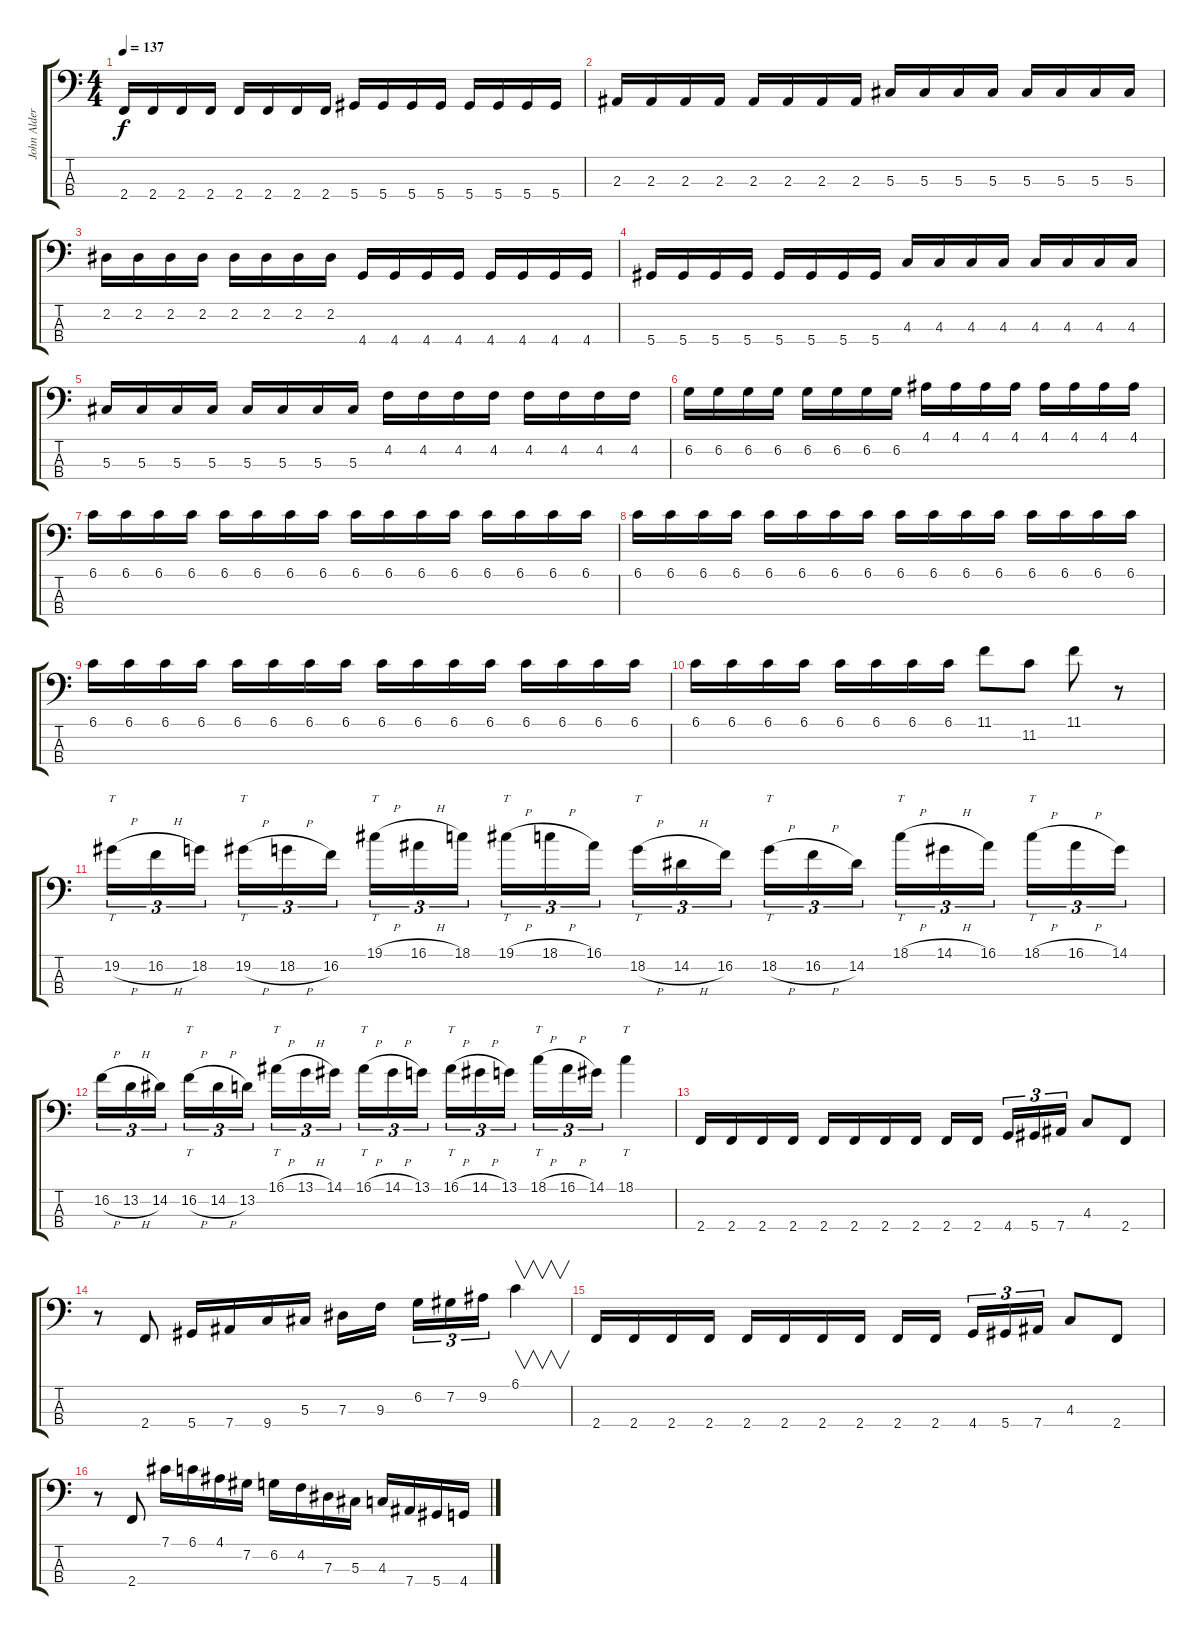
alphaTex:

\track ("John Alderete" "John Alder") {instrument electricbassfinger}
\staff {score tabs}
\tuning (Gb2 Db2 Ab1 Eb1) {hide}
\ts (4 4)
\tempo 137
\clef f4
\ks c
2.4.16{dy f} 2.4.16 2.4.16 2.4.16 2.4.16 2.4.16 2.4.16 2.4.16 5.4.16 5.4.16 5.4.16 5.4.16 5.4.16 5.4.16 5.4.16 5.4.16 |
2.3.16 2.3.16 2.3.16 2.3.16 2.3.16 2.3.16 2.3.16 2.3.16 5.3.16 5.3.16 5.3.16 5.3.16 5.3.16 5.3.16 5.3.16 5.3.16 |
2.2.16 2.2.16 2.2.16 2.2.16 2.2.16 2.2.16 2.2.16 2.2.16 4.4.16 4.4.16 4.4.16 4.4.16 4.4.16 4.4.16 4.4.16 4.4.16 |
5.4.16 5.4.16 5.4.16 5.4.16 5.4.16 5.4.16 5.4.16 5.4.16 4.3.16 4.3.16 4.3.16 4.3.16 4.3.16 4.3.16 4.3.16 4.3.16 |
5.3.16 5.3.16 5.3.16 5.3.16 5.3.16 5.3.16 5.3.16 5.3.16 4.2.16 4.2.16 4.2.16 4.2.16 4.2.16 4.2.16 4.2.16 4.2.16 |
6.2.16 6.2.16 6.2.16 6.2.16 6.2.16 6.2.16 6.2.16 6.2.16 4.1.16 4.1.16 4.1.16 4.1.16 4.1.16 4.1.16 4.1.16 4.1.16 |
6.1.16 6.1.16 6.1.16 6.1.16 6.1.16 6.1.16 6.1.16 6.1.16 6.1.16 6.1.16 6.1.16 6.1.16 6.1.16 6.1.16 6.1.16 6.1.16 |
6.1.16 6.1.16 6.1.16 6.1.16 6.1.16 6.1.16 6.1.16 6.1.16 6.1.16 6.1.16 6.1.16 6.1.16 6.1.16 6.1.16 6.1.16 6.1.16 |
6.1.16 6.1.16 6.1.16 6.1.16 6.1.16 6.1.16 6.1.16 6.1.16 6.1.16 6.1.16 6.1.16 6.1.16 6.1.16 6.1.16 6.1.16 6.1.16 |
6.1.16 6.1.16 6.1.16 6.1.16 6.1.16 6.1.16 6.1.16 6.1.16 11.1.8 11.2.8 11.1.8 r.8 |
19.2{h}.16{tt tu (3 2)} 16.2{h}.16{tu (3 2)} 18.2.16{tu (3 2)} 19.2{h}.16{tt tu (3 2)} 18.2{h}.16{tu (3 2)} 16.2.16{tu (3 2)} 19.1{h}.16{tt tu (3 2)} 16.1{h}.16{tu (3 2)} 18.1.16{tu (3 2)} 19.1{h}.16{tt tu (3 2)} 18.1{h}.16{tu (3 2)} 16.1.16{tu (3 2)} 18.2{h}.16{tt tu (3 2)} 14.2{h}.16{tu (3 2)} 16.2.16{tu (3 2)} 18.2{h}.16{tt tu (3 2)} 16.2{h}.16{tu (3 2)} 14.2.16{tu (3 2)} 18.1{h}.16{tt tu (3 2)} 14.1{h}.16{tu (3 2)} 16.1.16{tu (3 2)} 18.1{h}.16{tt tu (3 2)} 16.1{h}.16{tu (3 2)} 14.1.16{tu (3 2)} |
16.2{h}.16{tu (3 2)} 13.2{h}.16{tu (3 2)} 14.2.16{tu (3 2)} 16.2{h}.16{tt tu (3 2)} 14.2{h}.16{tu (3 2)} 13.2.16{tu (3 2)} 16.1{h}.16{tt tu (3 2)} 13.1{h}.16{tu (3 2)} 14.1.16{tu (3 2)} 16.1{h}.16{tt tu (3 2)} 14.1{h}.16{tu (3 2)} 13.1.16{tu (3 2)} 16.1{h}.16{tt tu (3 2)} 14.1{h}.16{tu (3 2)} 13.1.16{tu (3 2)} 18.1{h}.16{tt tu (3 2)} 16.1{h}.16{tu (3 2)} 14.1.16{tu (3 2)} 18.1.4{tt} |
2.4.16 2.4.16 2.4.16 2.4.16 2.4.16 2.4.16 2.4.16 2.4.16 2.4.16 2.4.16 4.4.16{tu (3 2)} 5.4.16{tu (3 2)} 7.4.16{tu (3 2)} 4.3.8 2.4.8 |
r.8 2.4.8 5.4.16 7.4.16 9.4.16 5.3.16 7.3.16 9.3.16 6.2.16{tu (3 2)} 7.2.16{tu (3 2)} 9.2.16{tu (3 2)} 6.1.4{v} |
2.4.16 2.4.16 2.4.16 2.4.16 2.4.16 2.4.16 2.4.16 2.4.16 2.4.16 2.4.16 4.4.16{tu (3 2)} 5.4.16{tu (3 2)} 7.4.16{tu (3 2)} 4.3.8 2.4.8 |
r.8 2.4.8 7.1.16 6.1.16 4.1.16 7.2.16 6.2.16 4.2.16 7.3.16 5.3.16 4.3.16 7.4.16 5.4.16 4.4.16
